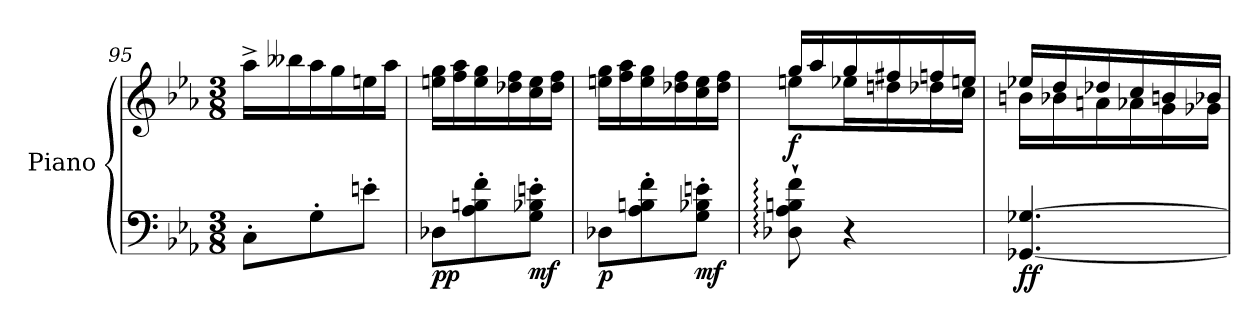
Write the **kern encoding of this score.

**kern	**kern	**dynam
*part1	*part1	*part1
*staff2	*staff1	*staff1/2
*I"Piano	*	*
*I'Pno.	*	*
*clefF4	*clefG2	*
*k[b-e-a-]	*k[b-e-a-]	*
*M3/8	*M3/8	*
=95	=95	=95
8C'\L	16aa-^\LL	.
.	16bb--X\	.
8G'\	16aa-\	.
.	16gg\	.
8en'\J	16een\	.
.	16aa-\JJ	.
=96	=96	=96
!	!	!LO:DY:b=2
!	!	!LO:DY:n=1:b
8D-X\L	16een\ 16gg\LL	p p
.	16ff\ 16aa-\	.
8A-\' 8Bn\' 8f\'	16ee\ 16gg\	.
.	16dd-X\ 16ff\	.
!	!	!LO:DY:n=2:b=2
8G\' 8B-X\' 8en\'J	16cc\ 16ee\	mf
.	16dd-\ 16ff\JJ	.
=97	=97	=97
!	!	!LO:DY:b=2
8D-X\L	16een\ 16gg\LL	p
.	16ff\ 16aa-\	.
8A-\' 8Bn\' 8f\'	16ee\ 16gg\	.
.	16dd-X\ 16ff\	.
!	!	!LO:DY:b=2
8G\' 8B-X\' 8en\'J	16cc\ 16ee\	mf
.	16dd-\ 16ff\JJ	.
!!LO:LB:g=z
=98	=98	=98
*	*^	*
!	!	!	!LO:DY:b
8D-X\:` 8A-\:` 8Bn\:` 8f\:`	16gg/LL	8een\L	f
.	16aa-/	.	.
4r	16gg/	16ee-X\L	.
.	16ff#X/	16ddn\	.
.	16ffn/	16dd-X\	.
.	16een/JJ	16cc\JJ	.
=99	=99	=99	=99
!	!	!	!LO:DY:b=2
[4.GG-X/ [4.G-X/	16ee-X/LL	16bn\LL	ff
.	16dd/	16b-X\	.
.	16dd-X/	16an\	.
.	16cc/	16a-X\	.
.	16bn/	16g\	.
.	16b-X/JJ	16g-X\JJ	.
*	*v	*v	*
=	=	=
*-	*-	*-
